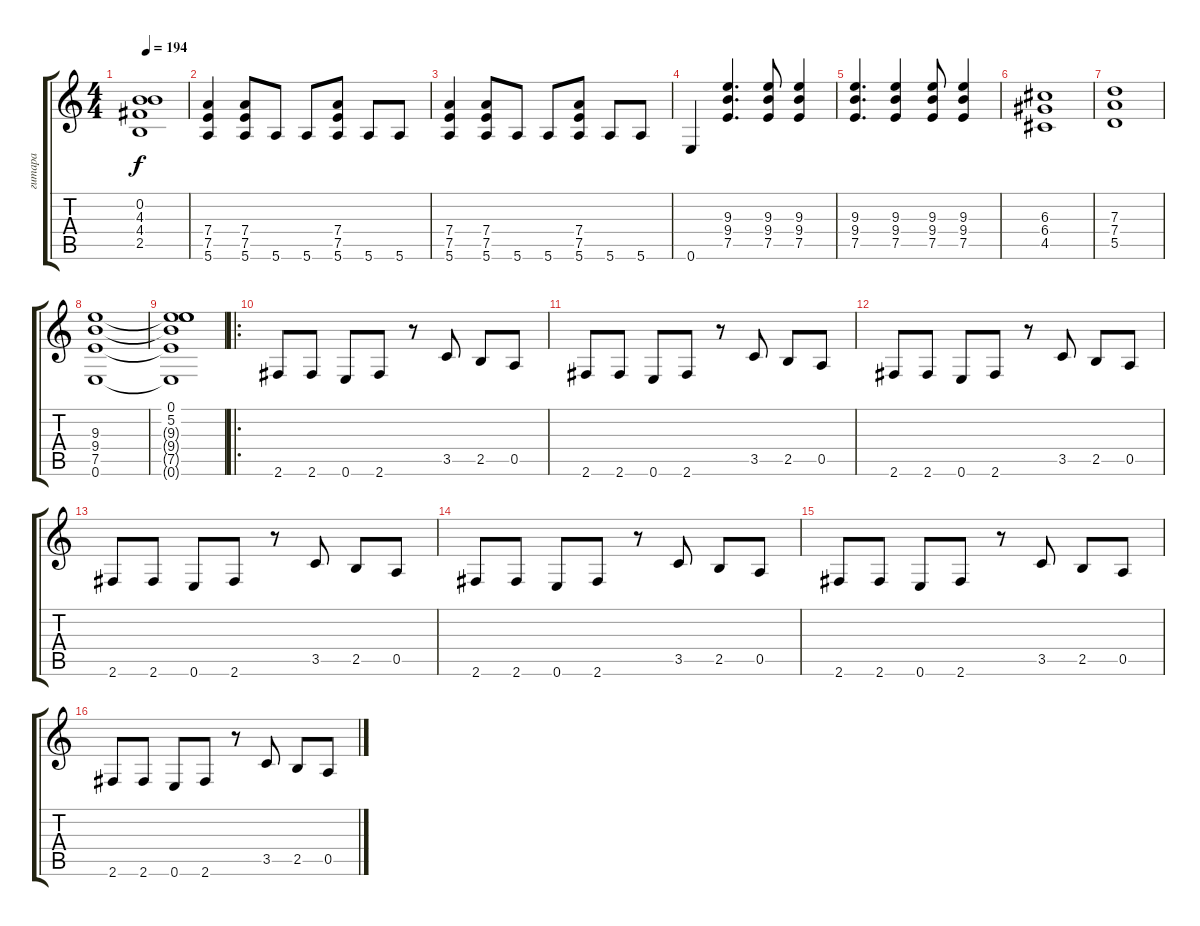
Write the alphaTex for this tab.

\track ("гитара" "гитара") {instrument overdrivenguitar}
\staff {score tabs}
\tuning (E4 B3 G3 D3 A2 E2) {hide}
\ts (4 4)
\tempo 194
\clef g2
\ks c
(0.2{t} 4.3{t} 4.4{t} 2.5{t}).1{dy f} |
(7.4 7.5 5.6).4 (7.4 7.5 5.6).8 5.6.8 5.6.8 (7.4 7.5 5.6).8 5.6.8 5.6.8 |
(7.4 7.5 5.6).4 (7.4 7.5 5.6).8 5.6.8 5.6.8 (7.4 7.5 5.6).8 5.6.8 5.6.8 |
0.6.4 (9.3 9.4 7.5).4{d} (9.3 9.4 7.5).8 (9.3 9.4 7.5).4 |
(9.3 9.4 7.5).4{d} (9.3 9.4 7.5).4 (9.3 9.4 7.5).8 (9.3 9.4 7.5).4 |
(6.3 6.4 4.5).1 |
(7.3 7.4 5.5).1 |
(9.3 9.4 7.5 0.6).1 |
(0.1 5.2 9.3{t} 9.4{t} 7.5{t} 0.6{t}).1 |
\ro
2.6.8 2.6.8 0.6.8 2.6.8 r.8 3.5.8 2.5.8 0.5.8 |
2.6.8 2.6.8 0.6.8 2.6.8 r.8 3.5.8 2.5.8 0.5.8 |
2.6.8 2.6.8 0.6.8 2.6.8 r.8 3.5.8 2.5.8 0.5.8 |
2.6.8 2.6.8 0.6.8 2.6.8 r.8 3.5.8 2.5.8 0.5.8 |
2.6.8 2.6.8 0.6.8 2.6.8 r.8 3.5.8 2.5.8 0.5.8 |
2.6.8 2.6.8 0.6.8 2.6.8 r.8 3.5.8 2.5.8 0.5.8 |
2.6.8 2.6.8 0.6.8 2.6.8 r.8 3.5.8 2.5.8 0.5.8
